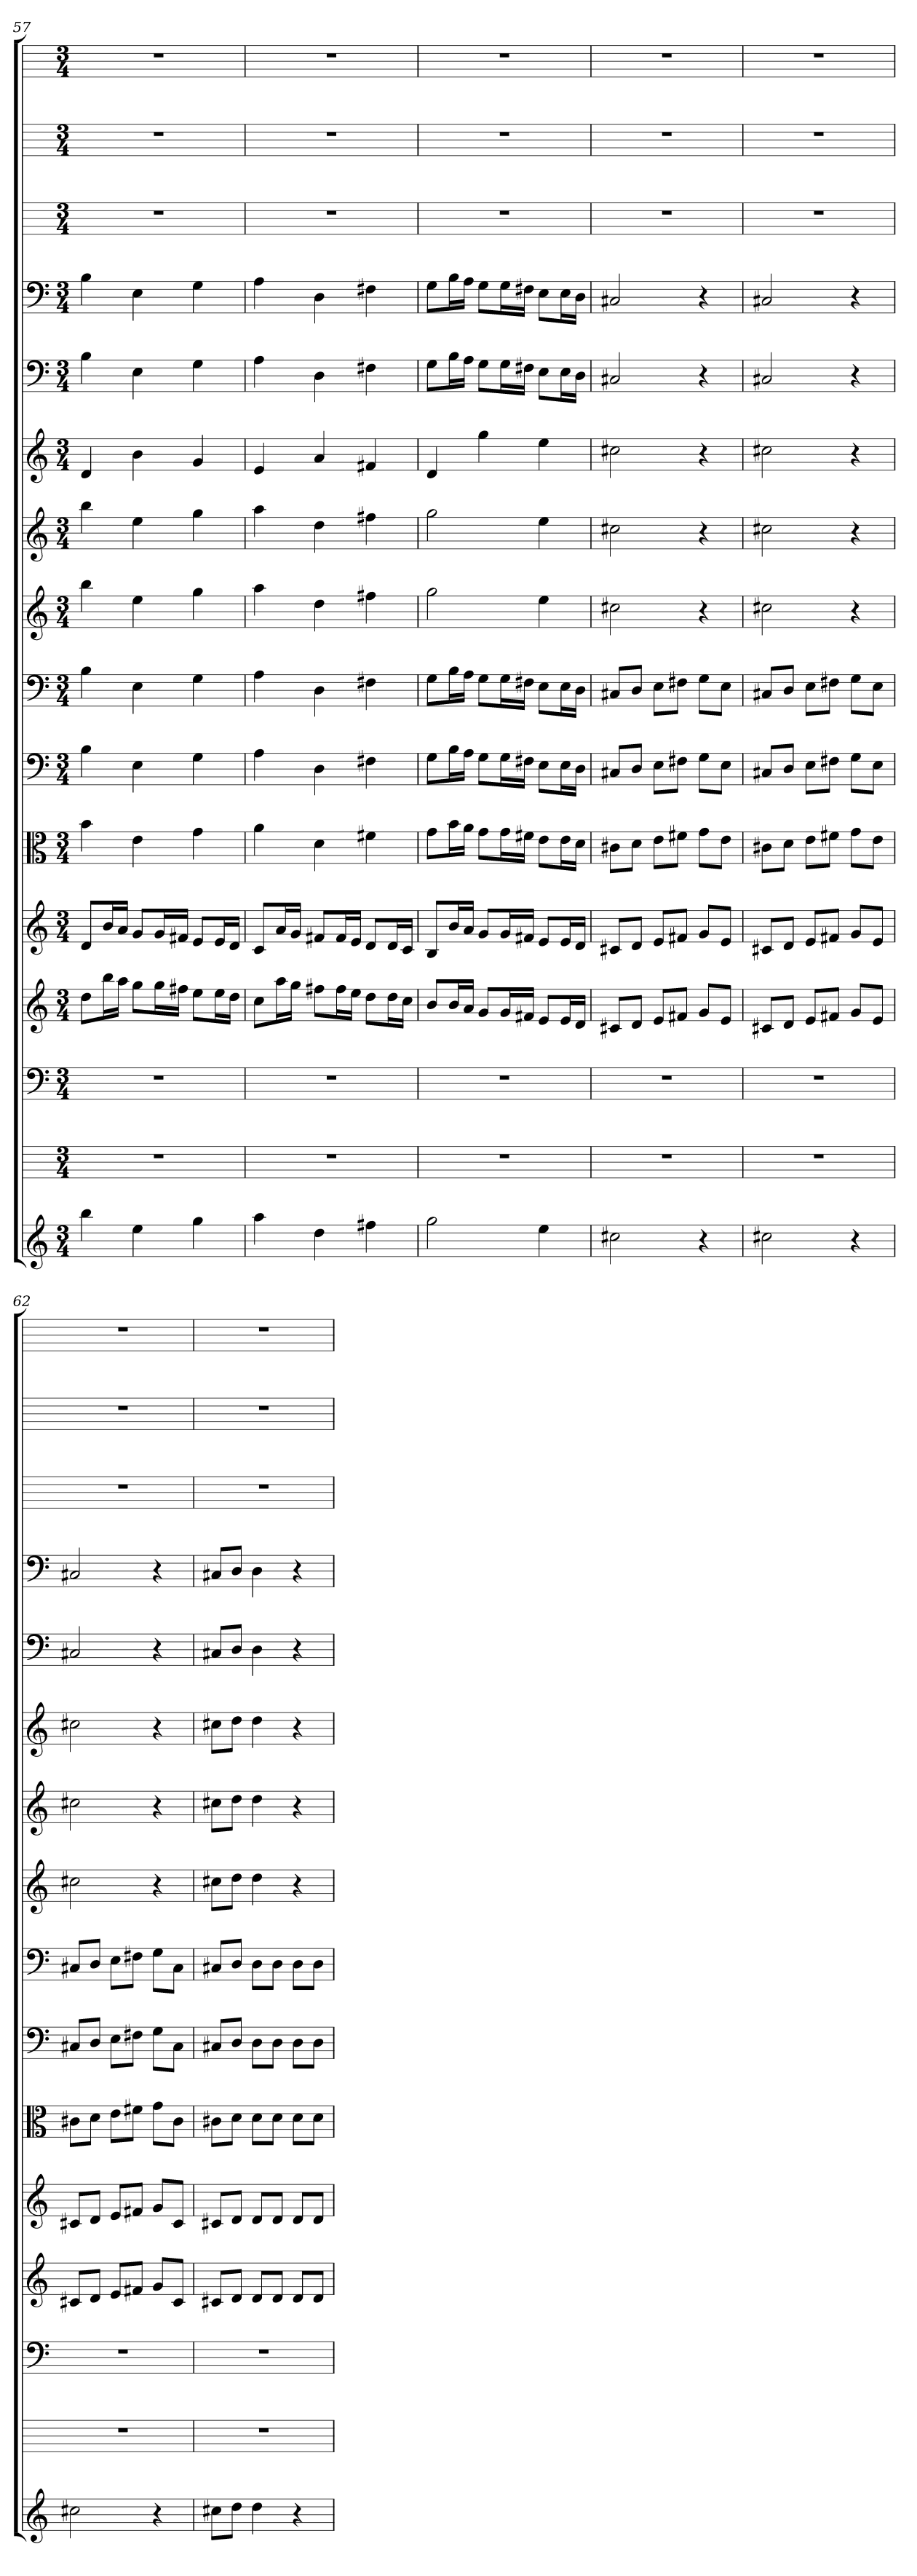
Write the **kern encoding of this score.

**kern	**kern	**kern	**kern	**kern	**kern	**kern	**kern	**kern	**kern	**kern	**kern	**kern	**kern	**kern	**kern
*part16	*part15	*part14	*part13	*part12	*part11	*part10	*part9	*part8	*part7	*part6	*part5	*part4	*part3	*part2	*part1
*staff16	*staff15	*staff14	*staff13	*staff12	*staff11	*staff10	*staff9	*staff8	*staff7	*staff6	*staff5	*staff4	*staff3	*staff2	*staff1
*	*	*clefF4	*	*	*clefC3	*clefF4	*clefF4	*	*	*	*clefF4	*clefF4	*	*	*
*k[]	*k[]	*k[]	*k[]	*k[]	*k[]	*k[]	*k[]	*k[]	*k[]	*k[]	*k[]	*k[]	*k[]	*k[]	*k[]
*C:	*C:	*C:	*C:	*C:	*C:	*C:	*C:	*C:	*C:	*C:	*C:	*C:	*C:	*C:	*C:
*M3/4	*M3/4	*M3/4	*M3/4	*M3/4	*M3/4	*M3/4	*M3/4	*M3/4	*M3/4	*M3/4	*M3/4	*M3/4	*M3/4	*M3/4	*M3/4
=57	=57	=57	=57	=57	=57	=57	=57	=57	=57	=57	=57	=57	=57	=57	=57
4bb	2.r	2.r	8ddL	8dL	4b	4B	4B	4bb	4bb	4d	4B	4B	2.r	2.r	2.r
.	.	.	16bbL	16bL	.	.	.	.	.	.	.	.	.	.	.
.	.	.	16aaJJ	16aJJ	.	.	.	.	.	.	.	.	.	.	.
4ee	.	.	8ggL	8gL	4e	4E	4E	4ee	4ee	4b	4E	4E	.	.	.
.	.	.	16ggL	16gL	.	.	.	.	.	.	.	.	.	.	.
.	.	.	16ff#XJJ	16f#XJJ	.	.	.	.	.	.	.	.	.	.	.
4gg	.	.	8eeL	8eL	4g	4G	4G	4gg	4gg	4g	4G	4G	.	.	.
.	.	.	16eeL	16eL	.	.	.	.	.	.	.	.	.	.	.
.	.	.	16ddJJ	16dJJ	.	.	.	.	.	.	.	.	.	.	.
=58	=58	=58	=58	=58	=58	=58	=58	=58	=58	=58	=58	=58	=58	=58	=58
4aa	2.r	2.r	8ccL	8cL	4a	4A	4A	4aa	4aa	4e	4A	4A	2.r	2.r	2.r
.	.	.	16aaL	16aL	.	.	.	.	.	.	.	.	.	.	.
.	.	.	16ggJJ	16gJJ	.	.	.	.	.	.	.	.	.	.	.
4dd	.	.	8ff#XL	8f#XL	4d	4D	4D	4dd	4dd	4a	4D	4D	.	.	.
.	.	.	16ff#L	16f#L	.	.	.	.	.	.	.	.	.	.	.
.	.	.	16eeJJ	16eJJ	.	.	.	.	.	.	.	.	.	.	.
4ff#X	.	.	8ddL	8dL	4f#X	4F#X	4F#X	4ff#X	4ff#X	4f#X	4F#X	4F#X	.	.	.
.	.	.	16ddL	16dL	.	.	.	.	.	.	.	.	.	.	.
.	.	.	16ccJJ	16cJJ	.	.	.	.	.	.	.	.	.	.	.
=59	=59	=59	=59	=59	=59	=59	=59	=59	=59	=59	=59	=59	=59	=59	=59
2gg	2.r	2.r	8bL	8BL	8g\L	8G\L	8G\L	2gg	2gg	4d	8G\L	8G\L	2.r	2.r	2.r
.	.	.	16bL	16bL	16b\L	16B\L	16B\L	.	.	.	16B\L	16B\L	.	.	.
.	.	.	16aJJ	16aJJ	16a\JJ	16A\JJ	16A\JJ	.	.	.	16A\JJ	16A\JJ	.	.	.
.	.	.	8gL	8gL	8g\L	8G\L	8G\L	.	.	4gg	8G\L	8G\L	.	.	.
.	.	.	16gL	16gL	16g\L	16G\L	16G\L	.	.	.	16G\L	16G\L	.	.	.
.	.	.	16f#XJJ	16f#XJJ	16f#X\JJ	16F#X\JJ	16F#X\JJ	.	.	.	16F#X\JJ	16F#X\JJ	.	.	.
4ee	.	.	8eL	8eL	8e\L	8E\L	8E\L	4ee	4ee	4ee	8E\L	8E\L	.	.	.
.	.	.	16eL	16eL	16e\L	16E\L	16E\L	.	.	.	16E\L	16E\L	.	.	.
.	.	.	16dJJ	16dJJ	16d\JJ	16D\JJ	16D\JJ	.	.	.	16D\JJ	16D\JJ	.	.	.
=60	=60	=60	=60	=60	=60	=60	=60	=60	=60	=60	=60	=60	=60	=60	=60
2cc#X	2.r	2.r	8c#XL	8c#XL	8c#X\L	8C#X/L	8C#X/L	2cc#X	2cc#X	2cc#X	2C#X	2C#X	2.r	2.r	2.r
.	.	.	8dJ	8dJ	8d\J	8D/J	8D/J	.	.	.	.	.	.	.	.
.	.	.	8eL	8eL	8e\L	8E\L	8E\L	.	.	.	.	.	.	.	.
.	.	.	8f#XJ	8f#XJ	8f#X\J	8F#X\J	8F#X\J	.	.	.	.	.	.	.	.
4r	.	.	8gL	8gL	8g\L	8G\L	8G\L	4r	4r	4r	4r	4r	.	.	.
.	.	.	8eJ	8eJ	8e\J	8E\J	8E\J	.	.	.	.	.	.	.	.
=61	=61	=61	=61	=61	=61	=61	=61	=61	=61	=61	=61	=61	=61	=61	=61
2cc#X	2.r	2.r	8c#XL	8c#XL	8c#X\L	8C#X/L	8C#X/L	2cc#X	2cc#X	2cc#X	2C#X	2C#X	2.r	2.r	2.r
.	.	.	8dJ	8dJ	8d\J	8D/J	8D/J	.	.	.	.	.	.	.	.
.	.	.	8eL	8eL	8e\L	8E\L	8E\L	.	.	.	.	.	.	.	.
.	.	.	8f#XJ	8f#XJ	8f#X\J	8F#X\J	8F#X\J	.	.	.	.	.	.	.	.
4r	.	.	8gL	8gL	8g\L	8G\L	8G\L	4r	4r	4r	4r	4r	.	.	.
.	.	.	8eJ	8eJ	8e\J	8E\J	8E\J	.	.	.	.	.	.	.	.
=62	=62	=62	=62	=62	=62	=62	=62	=62	=62	=62	=62	=62	=62	=62	=62
2cc#X	2.r	2.r	8c#XL	8c#XL	8c#X\L	8C#X/L	8C#X/L	2cc#X	2cc#X	2cc#X	2C#X	2C#X	2.r	2.r	2.r
.	.	.	8dJ	8dJ	8d\J	8D/J	8D/J	.	.	.	.	.	.	.	.
.	.	.	8eL	8eL	8e\L	8E\L	8E\L	.	.	.	.	.	.	.	.
.	.	.	8f#XJ	8f#XJ	8f#X\J	8F#X\J	8F#X\J	.	.	.	.	.	.	.	.
4r	.	.	8gL	8gL	8g\L	8G\L	8G\L	4r	4r	4r	4r	4r	.	.	.
.	.	.	8c#J	8c#J	8c#\J	8C#\J	8C#\J	.	.	.	.	.	.	.	.
=63	=63	=63	=63	=63	=63	=63	=63	=63	=63	=63	=63	=63	=63	=63	=63
8cc#XL	2.r	2.r	8c#XL	8c#XL	8c#X\L	8C#X/L	8C#X/L	8cc#XL	8cc#XL	8cc#XL	8C#X/L	8C#X/L	2.r	2.r	2.r
8ddJ	.	.	8dJ	8dJ	8d\J	8D/J	8D/J	8ddJ	8ddJ	8ddJ	8D/J	8D/J	.	.	.
4dd	.	.	8dL	8dL	8d\L	8D\L	8D\L	4dd	4dd	4dd	4D	4D	.	.	.
.	.	.	8dJ	8dJ	8d\J	8D\J	8D\J	.	.	.	.	.	.	.	.
4r	.	.	8dL	8dL	8d\L	8D\L	8D\L	4r	4r	4r	4r	4r	.	.	.
.	.	.	8dJ	8dJ	8d\J	8D\J	8D\J	.	.	.	.	.	.	.	.
=	=	=	=	=	=	=	=	=	=	=	=	=	=	=	=
*-	*-	*-	*-	*-	*-	*-	*-	*-	*-	*-	*-	*-	*-	*-	*-
